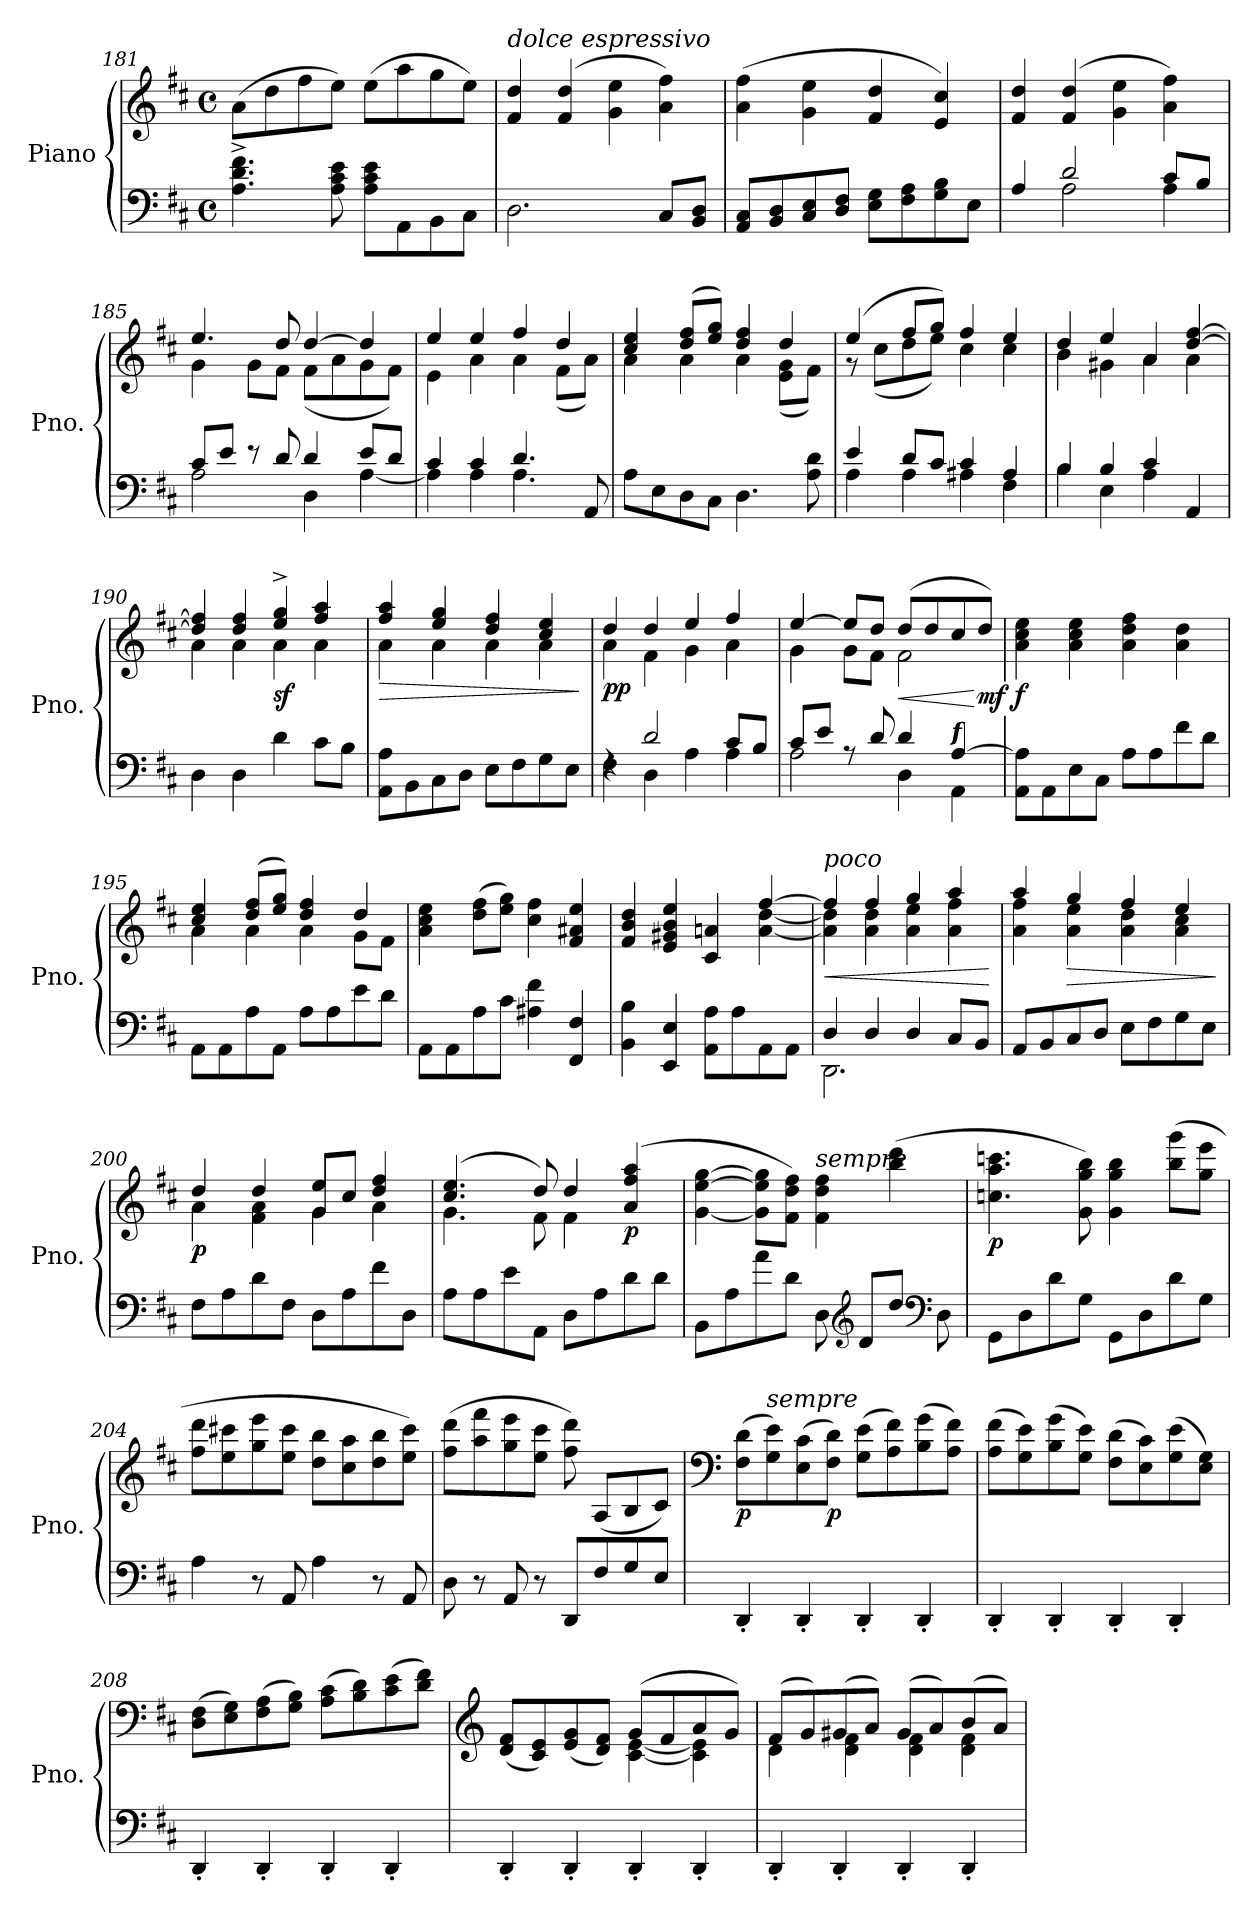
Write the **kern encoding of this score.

**kern	**kern	**dynam
*part1	*part1	*part1
*staff2	*staff1	*staff1/2
*I"Piano	*	*
*I'Pno.	*	*
*clefF4	*clefG2	*
*k[f#c#]	*k[f#c#]	*
*M4/4	*M4/4	*
*met(c)	*met(c)	*
=181	=181	=181
4.A\^ 4.d\^ 4.f#\^	(8a\L	.
.	8dd\	.
.	8ff#\	.
8A\ 8c#\ 8e\	8ee\J)	.
8A\ 8c#\ 8e\L	(8ee\L	.
8AA\	8aa\	.
8BB\	8gg\	.
8C#\J	8ee\J)	.
=182	=182	=182
!	!LO:TX:a:i:t=dolce espressivo	!
2.D\	4f#/ 4dd/	.
.	(4f#/ 4dd/	.
.	4g\ 4ee\	.
8C#/L	4a\ 4ff#\)	.
8BB/ 8D/J	.	.
=183	=183	=183
8AA/ 8C#/L	(4a\ 4ff#\	.
8BB/ 8D/	.	.
8C#/ 8E/	4g\ 4ee\	.
8D/ 8F#/J	.	.
8E\ 8G\L	4f#/ 4dd/	.
8F#\ 8A\	.	.
8G\ 8B\	4e/ 4cc#/)	.
8E\J	.	.
=184	=184	=184
*^	*	*
4A/	4ryy	4f#/ 4dd/	.
2d/	2A\	(4f#/ 4dd/	.
.	.	4g\ 4ee\	.
8c#/L	4A\	4a\ 4ff#\)	.
8B/J	.	.	.
!!LO:LB:g=z
=185	=185	=185	=185
*	*	*^	*
8c#/L	2A\	4.ee/	4g\	.
8e/J	.	.	.	.
8r	.	.	8g\L	.
8d/	.	8dd/	(8f#\J	.
4d/	4D\	[4dd/	(8f#\L	.
.	.	.	8a\	.
8e/L	[4A\	4dd/]	8g\	.
8d/J	.	.	8f#\J)	.
=186	=186	=186	=186	=186
4c#/	4A\]	4ee/	4e\	.
4c#/	4A\	4ee/	4a\	.
4.d/	4.A\	4ff#/	4a\	.
.	.	4dd/	(8f#\L	.
8AA/	8ryy	.	8a\J)	.
*v	*v	*	*	*
=187	=187	=187	=187
8A\L	4cc#/ 4ee/	4a\	.
8E\	.	.	.
8D\	(8dd/ 8ff#/L	4a\	.
8C#\J	8ee/ 8gg/J)	.	.
4.D\	4dd/ 4ff#/	4a\	.
.	4dd/	(8e\ 8g\L	.
8A\ 8d\	.	8f#\J)	.
=188	=188	=188	=188
*^	*	*	*
4e/	4A\	(4ee/	8r	.
.	.	.	(8cc#\L	.
8d/L	4A\	8ff#/L	8dd\	.
8c#/J	.	8gg/J)	8ee\J)	.
4c#/	4A#X\	4ff#/	4cc#\	.
4A#/	4F#\	4ee/	4cc#\	.
=189	=189	=189	=189	=189
*	*	*MM154	*	*
4B/	4B\	4dd/	4b\	.
4B/	4E\	4ee/	4g#X\	.
4c#/	4A\	4a/	4a\	.
*	*	*MM160	*	*
4AA/	4ryy	[4dd/ [4ff#/	4a\	.
*v	*v	*	*	*
!!LO:LB:g=z	!!
=190	=190	=190	=190
4D\	4dd/] 4ff#/]	4a\	.
4D\	4dd/ 4ff#/	4a\	.
!	!	!	!LO:DY:b
4d\	4ee/^ 4gg/^	4a\	sf
8c#\L	4ff#/ 4aa/	4a\	.
8B\J	.	.	.
=191	=191	=191	=191
!	!	!	!LO:HP:b
8AA\ 8A\L	4ff#/ 4aa/	4a\	>
8BB\	.	.	.
8C#\	4ee/ 4gg/	4a\	.
8D\J	.	.	.
8E\L	4dd/ 4ff#/	4a\	.
8F#\	.	.	.
8G\	4cc#/ 4ee/	4a\	.
8E\J	.	.	.
*	*v	*v	*
.	.	]
=192	=192	=192
*^	*^	*
!	!	!	!	!LO:DY:b
4rF	4F#\	4dd/	4a\	pp
2d/	4D\	4dd/	4f#\	.
.	4A\	4ee/	4g\	.
8c#/L	4A\	4ff#/	4a\	.
8B/J	.	.	.	.
=193	=193	=193	=193	=193
8c#/L	2A\	[4ee/	4g\	.
8e/J	.	.	.	.
8rA	.	8ee/L]	8g\L	.
8d/	.	8dd/J	(8f#\J	.
!	!	!	!	!LO:HP:b
4d/	4D\	(8dd/L	2f#\	<
.	.	8dd/	.	.
!LO:TX:a:Bi:t=f	!	!	!	!
[4A/	4AA\	8cc#/	.	.
!	!	!	!	!LO:DY:n=1:b
.	.	8dd/J)	.	[ mf
*v	*v	*	*	*
*	*v	*v	*
=194	=194	=194
!	!	!LO:DY:b
8AA\ 8A\]L	4a\ 4cc#\ 4ee\	f
8AA\	.	.
8E\	4a\ 4cc#\ 4ee\	.
8C#\J	.	.
8A\L	4a\ 4dd\ 4ff#\	.
8A\	.	.
8f#\	4a\ 4dd\	.
8d\J	.	.
!!LO:PB:g=z
=195	=195	=195
*	*^	*
8AA\L	4cc#/ 4ee/	4a\	.
8AA\	.	.	.
8A\	(8dd/ 8ff#/L	4a\	.
8AA\J	8ee/ 8gg/J)	.	.
8A\L	4dd/ 4ff#/	4a\	.
8A\	.	.	.
8e\	4dd/	8g\L	.
8d\J	.	8f#\J	.
*	*v	*v	*
=196	=196	=196
8AA\L	4a\ 4cc#\ 4ee\	.
8AA\	.	.
8A\	(8dd\ 8ff#\L	.
8c#\J	8ee\ 8gg\J)	.
4A#X\ 4f#\	4cc#\ 4ff#\	.
4FF#/ 4F#/	4f#/ 4a#X/ 4ee/	.
=197	=197	=197
*	*^	*
4BB\ 4B\	4f#/ 4b/ 4dd/	2.ryy	.
4EE/ 4E/	4e/ 4g#X/ 4b/ 4ee/	.	.
8AA\ 8A\L	4c#/ 4an/	.	.
8A\	.	.	.
8AA\	[4ff#/	[4a\ [4dd\	.
8AA\J	.	.	.
=198	=198	=198	=198
*^	*	*	*
!	!	!LO:TX:a:i:t=poco	!	!
!	!	!	!	!LO:HP:b
4D/	2.DD\	4ff#/]	4a\] 4dd\]	<
4D/	.	4ff#/	4a\ 4dd\	.
4D/	.	4gg/	4a\ 4ee\	.
8C#/L	4ryy	4aa/	4a\ 4ff#\	.
8BB/J	.	.	.	.
*v	*v	*	*	*
*	*v	*v	*
.	.	[
=199	=199	=199
*	*^	*
8AA/L	4aa/	4a\ 4ff#\	.
8BB/	.	.	.
!	!	!	!LO:HP:b
8C#/	4gg/	4a\ 4ee\	>
8D/J	.	.	.
8E\L	4ff#/	4a\ 4dd\	.
8F#\	.	.	.
8G\	4ee/	4a\ 4cc#\	.
8E\J	.	.	.
*	*v	*v	*
.	.	]
!!LO:LB:g=z
=200	=200	=200
*	*^	*
*	*	*^	*
!	!	!	!	!LO:DY:b
8F#\L	4dd/	4a\	2ryy	p
8A\	.	.	.	.
8d\	4dd/	4f#\ 4a\	.	.
8F#\J	.	.	.	.
8D\L	4ee/	4g\	8g/L	.
8A\	.	.	8cc#/J	.
8f#\	4dd/ 4ff#/	4a\	4ryy	.
8D\J	.	.	.	.
*	*	*v	*v	*
=201	=201	=201	=201
8A\L	(4.cc#/ 4.ee/	4.g\	.
8A\	.	.	.
8e\	.	.	.
8AA\J	8dd/)	8f#\	.
8D\L	4dd/	4f#\	.
8A\	.	.	.
!	!	!	!LO:DY:b
8d\	(4a/ 4ff#/ 4aa/	4ryy	p
8d\J	.	.	.
*	*v	*v	*
=202	=202	=202
8BB\L	[4g\ [4ee\ [4gg\	.
8A\	.	.
8a\	8g\] 8ee\] 8gg\]L	.
8d\J	8f#\ 8dd\ 8ff#\J)	.
!	!LO:TX:a:i:t=sempre	!
8D\	4f#\ 4dd\ 4ff#\	.
*clefG2	*	*
8d/L	.	.
8dd/J	(4bb\ 4ddd\	.
*clefF4	*	*
8D\	.	.
=203	=203	=203
!	!	!LO:DY:b
8GG\L	4.ccn\ 4.aa\ 4.cccn\	p
8D\	.	.
8d\	.	.
8G\J	8g\ 8gg\ 8bb\)	.
8GG\L	4g\ 4gg\ 4bb\	.
8D\	.	.
8d\	(8bb\ 8ggg\L	.
8G\J	8gg\ 8eee\J	.
!!LO:LB:g=z
=204	=204	=204
4A\	8ff#\ 8ddd\L	.
.	8ee\ 8ccc#X\	.
8r	8gg\ 8eee\	.
8AA/	8ee\ 8ccc#\J	.
4A\	8dd\ 8bb\L	.
.	8cc#\ 8aa\	.
8r	8dd\ 8bb\	.
8AA/	8ee\ 8ccc#\J)	.
=205	=205	=205
8D\	(8ff#\ 8ddd\L	.
8r	8aa\ 8fff#\	.
8AA/	8gg\ 8eee\	.
8r	8ee\ 8ccc#\J	.
8DD/L	8ff#\ 8ddd\)	.
8F#/	(8A/L	.
8G/	8B/	.
8E/J	8c#/J)	.
=206	=206	=206
*	*clefF4	*
!	!	!LO:DY:b
4DD'/	(8F#\ 8d\L	p
!	!LO:TX:a:i:t=sempre	!
.	8G\ 8e\)	.
4DD'/	(8E\ 8c#\	.
!	!	!LO:DY:b
.	8F#\ 8d\J)	p
4DD'/	(8G\ 8e\L	.
.	8A\ 8f#\)	.
4DD'/	(8B\ 8g\	.
.	8A\ 8f#\J)	.
!!LO:LB:g=z
=207	=207	=207
4DD'/	(8A\ 8f#\L	.
.	8G\ 8e\)	.
4DD'/	(8B\ 8g\	.
.	8G\ 8e\J)	.
4DD'/	(8F#\ 8d\L	.
.	8E\ 8c#\)	.
4DD'/	(8G\ 8e\	.
.	8E\ 8G\J)	.
=208	=208	=208
4DD'/	(8D\ 8F#\L	.
.	8E\ 8G\)	.
4DD'/	(8F#\ 8A\	.
.	8G\ 8B\J)	.
4DD'/	(8A\ 8c#\L	.
.	8B\ 8d\)	.
4DD'/	(8c#\ 8e\	.
.	8d\ 8f#\J)	.
=209	=209	=209
*	*clefG2	*
*	*^	*
4DD'/	(8d/ 8f#/L	2ryy	.
.	8c#/ 8e/)	.	.
4DD'/	(8e/ 8g/	.	.
.	8d/ 8f#/J)	.	.
4DD'/	(8g/L	[4c#\ [4e\	.
.	8f#/	.	.
4DD'/	8a/	4c#\] 4e\]	.
.	8g/J)	.	.
=210	=210	=210	=210
4DD'/	(8f#/L	4d\	.
.	8g/)	.	.
4DD'/	(8g#X/	4d\ 4f#\	.
.	8a/J)	.	.
4DD'/	(8g#/L	4d\ 4f#\	.
.	8a/)	.	.
4DD'/	(8b/	4d\ 4f#\	.
.	8a/J)	.	.
*	*v	*v	*
=	=	=
*-	*-	*-
